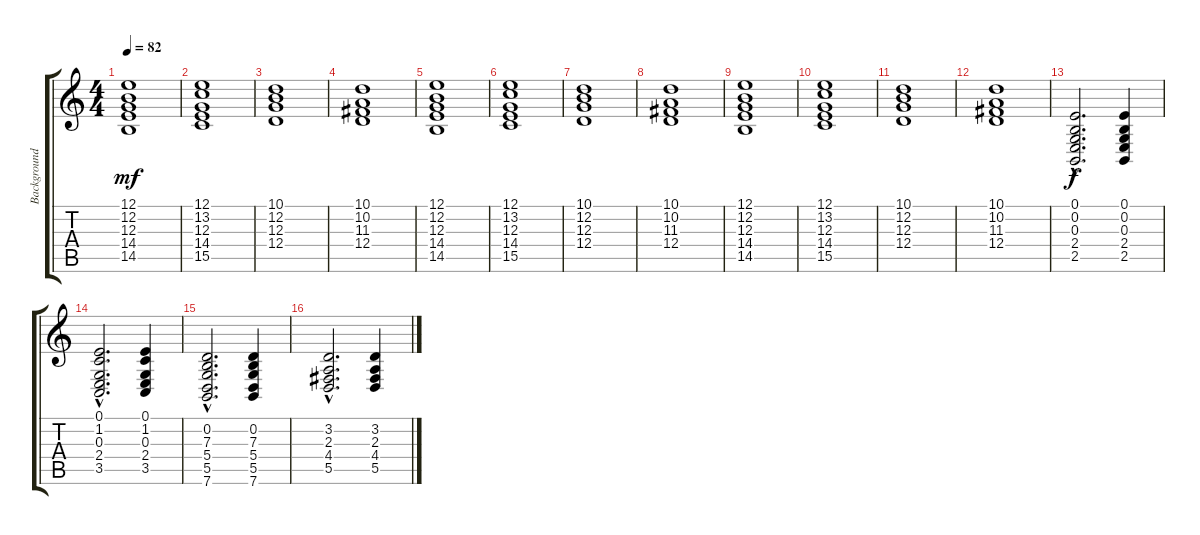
\track ("Background Chords (optional)" "Background") {instrument stringensemble2}
\staff {score tabs}
\tuning (E4 B3 G3 D3 A2 E2) {hide}
\ts (4 4)
\tempo 82
\clef g2
\ks c
(12.1 12.2 12.3 14.4 14.5).1{dy mf} |
(12.1 13.2 12.3 14.4 15.5).1 |
(10.1 12.2 12.3 12.4).1 |
(10.1 10.2 11.3 12.4).1 |
(12.1 12.2 12.3 14.4 14.5).1 |
(12.1 13.2 12.3 14.4 15.5).1 |
(10.1 12.2 12.3 12.4).1 |
(10.1 10.2 11.3 12.4).1 |
(12.1 12.2 12.3 14.4 14.5).1 |
(12.1 13.2 12.3 14.4 15.5).1 |
(10.1 12.2 12.3 12.4).1 |
(10.1 10.2 11.3 12.4).1 |
(0.1{hac} 0.2{hac} 0.3{hac} 2.4{hac} 2.5{hac}).2{d dy f} (0.1 0.2 0.3 2.4 2.5).4 |
(0.1{hac} 1.2{hac} 0.3{hac} 2.4{hac} 3.5{hac}).2{d} (0.1 1.2 0.3 2.4 3.5).4 |
(0.2{hac} 7.3{hac} 5.4{hac} 5.5{hac} 7.6{hac}).2{d} (0.2 7.3 5.4 5.5 7.6).4 |
(3.2{hac} 2.3{hac} 4.4{hac} 5.5{hac}).2{d} (3.2 2.3 4.4 5.5).4
